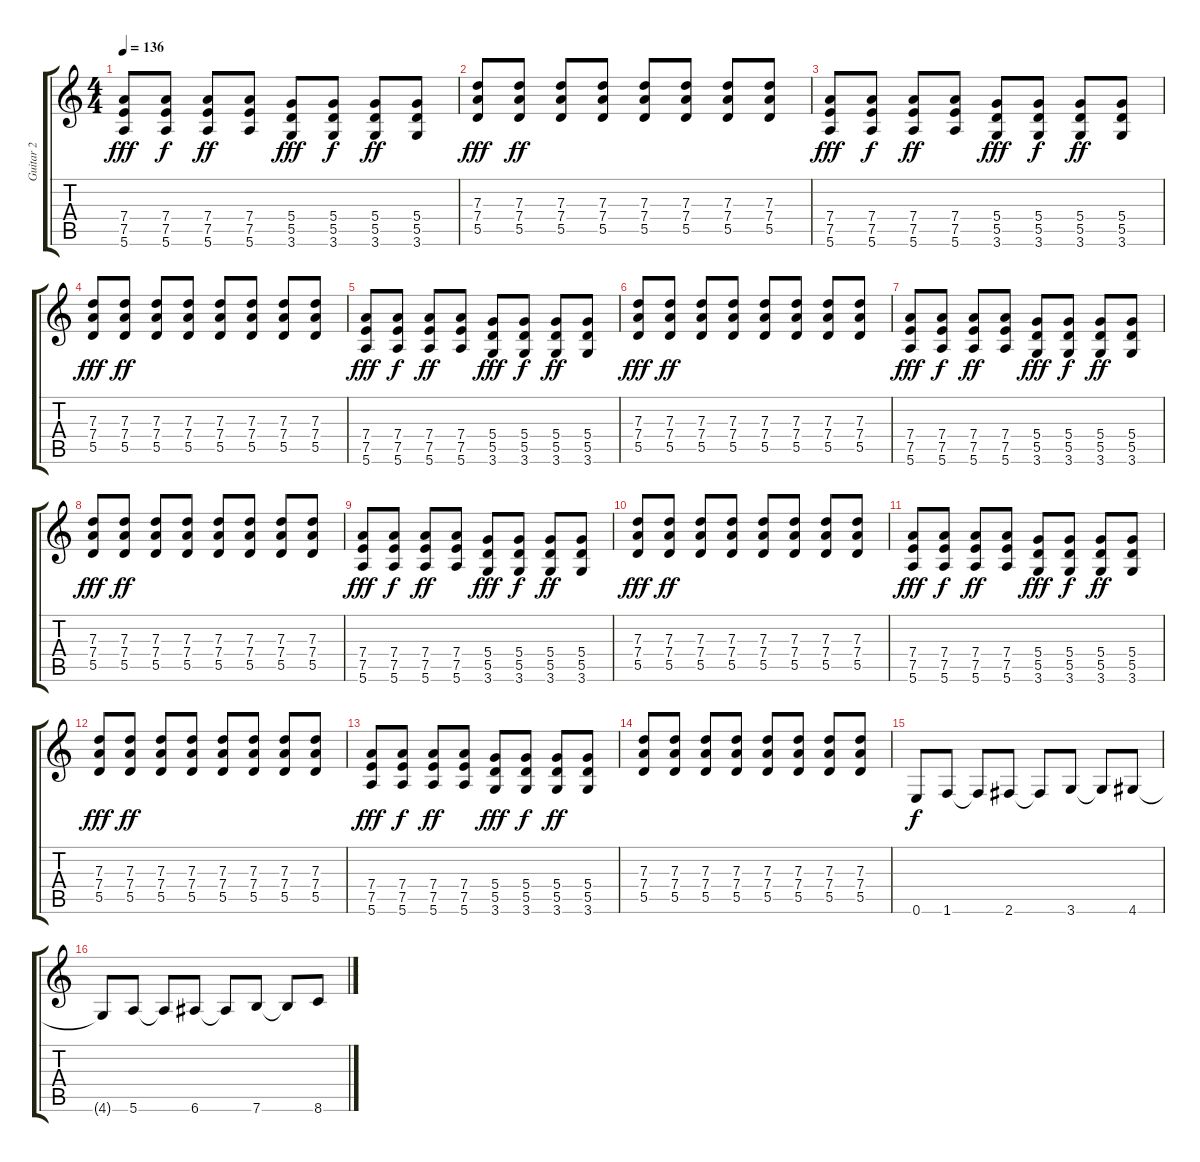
\track ("Guitar 2" "Guitar 2") {instrument overdrivenguitar}
\staff {score tabs}
\tuning (E4 B3 G3 D3 A2 E2) {hide}
\ts (4 4)
\tempo 136
\clef g2
\ks c
(7.4 7.5 5.6).8{dy fff} (7.4 7.5 5.6).8{dy f} (7.4 7.5 5.6).8{dy ff} (7.4 7.5 5.6).8 (5.4 5.5 3.6).8{dy fff} (5.4 5.5 3.6).8{dy f} (5.4 5.5 3.6).8{dy ff} (5.4 5.5 3.6).8 |
(7.3 7.4 5.5).8{dy fff} (7.3 7.4 5.5).8{dy ff} (7.3 7.4 5.5).8 (7.3 7.4 5.5).8 (7.3 7.4 5.5).8 (7.3 7.4 5.5).8 (7.3 7.4 5.5).8 (7.3 7.4 5.5).8 |
(7.4 7.5 5.6).8{dy fff} (7.4 7.5 5.6).8{dy f} (7.4 7.5 5.6).8{dy ff} (7.4 7.5 5.6).8 (5.4 5.5 3.6).8{dy fff} (5.4 5.5 3.6).8{dy f} (5.4 5.5 3.6).8{dy ff} (5.4 5.5 3.6).8 |
(7.3 7.4 5.5).8{dy fff} (7.3 7.4 5.5).8{dy ff} (7.3 7.4 5.5).8 (7.3 7.4 5.5).8 (7.3 7.4 5.5).8 (7.3 7.4 5.5).8 (7.3 7.4 5.5).8 (7.3 7.4 5.5).8 |
(7.4 7.5 5.6).8{dy fff} (7.4 7.5 5.6).8{dy f} (7.4 7.5 5.6).8{dy ff} (7.4 7.5 5.6).8 (5.4 5.5 3.6).8{dy fff} (5.4 5.5 3.6).8{dy f} (5.4 5.5 3.6).8{dy ff} (5.4 5.5 3.6).8 |
(7.3 7.4 5.5).8{dy fff} (7.3 7.4 5.5).8{dy ff} (7.3 7.4 5.5).8 (7.3 7.4 5.5).8 (7.3 7.4 5.5).8 (7.3 7.4 5.5).8 (7.3 7.4 5.5).8 (7.3 7.4 5.5).8 |
(7.4 7.5 5.6).8{dy fff} (7.4 7.5 5.6).8{dy f} (7.4 7.5 5.6).8{dy ff} (7.4 7.5 5.6).8 (5.4 5.5 3.6).8{dy fff} (5.4 5.5 3.6).8{dy f} (5.4 5.5 3.6).8{dy ff} (5.4 5.5 3.6).8 |
(7.3 7.4 5.5).8{dy fff} (7.3 7.4 5.5).8{dy ff} (7.3 7.4 5.5).8 (7.3 7.4 5.5).8 (7.3 7.4 5.5).8 (7.3 7.4 5.5).8 (7.3 7.4 5.5).8 (7.3 7.4 5.5).8 |
(7.4 7.5 5.6).8{dy fff} (7.4 7.5 5.6).8{dy f} (7.4 7.5 5.6).8{dy ff} (7.4 7.5 5.6).8 (5.4 5.5 3.6).8{dy fff} (5.4 5.5 3.6).8{dy f} (5.4 5.5 3.6).8{dy ff} (5.4 5.5 3.6).8 |
(7.3 7.4 5.5).8{dy fff} (7.3 7.4 5.5).8{dy ff} (7.3 7.4 5.5).8 (7.3 7.4 5.5).8 (7.3 7.4 5.5).8 (7.3 7.4 5.5).8 (7.3 7.4 5.5).8 (7.3 7.4 5.5).8 |
(7.4 7.5 5.6).8{dy fff} (7.4 7.5 5.6).8{dy f} (7.4 7.5 5.6).8{dy ff} (7.4 7.5 5.6).8 (5.4 5.5 3.6).8{dy fff} (5.4 5.5 3.6).8{dy f} (5.4 5.5 3.6).8{dy ff} (5.4 5.5 3.6).8 |
(7.3 7.4 5.5).8{dy fff} (7.3 7.4 5.5).8{dy ff} (7.3 7.4 5.5).8 (7.3 7.4 5.5).8 (7.3 7.4 5.5).8 (7.3 7.4 5.5).8 (7.3 7.4 5.5).8 (7.3 7.4 5.5).8 |
(7.4 7.5 5.6).8{dy fff} (7.4 7.5 5.6).8{dy f} (7.4 7.5 5.6).8{dy ff} (7.4 7.5 5.6).8 (5.4 5.5 3.6).8{dy fff} (5.4 5.5 3.6).8{dy f} (5.4 5.5 3.6).8{dy ff} (5.4 5.5 3.6).8 |
(7.3 7.4 5.5).8 (7.3 7.4 5.5).8 (7.3 7.4 5.5).8 (7.3 7.4 5.5).8 (7.3 7.4 5.5).8 (7.3 7.4 5.5).8 (7.3 7.4 5.5).8 (7.3 7.4 5.5).8 |
0.6.8{dy f volume 14} 1.6.8 1.6{t}.8 2.6.8 2.6{t}.8 3.6.8 3.6{t}.8 4.6.8 |
4.6{t}.8 5.6.8 5.6{t}.8 6.6.8 6.6{t}.8 7.6.8 7.6{t}.8 8.6.8
